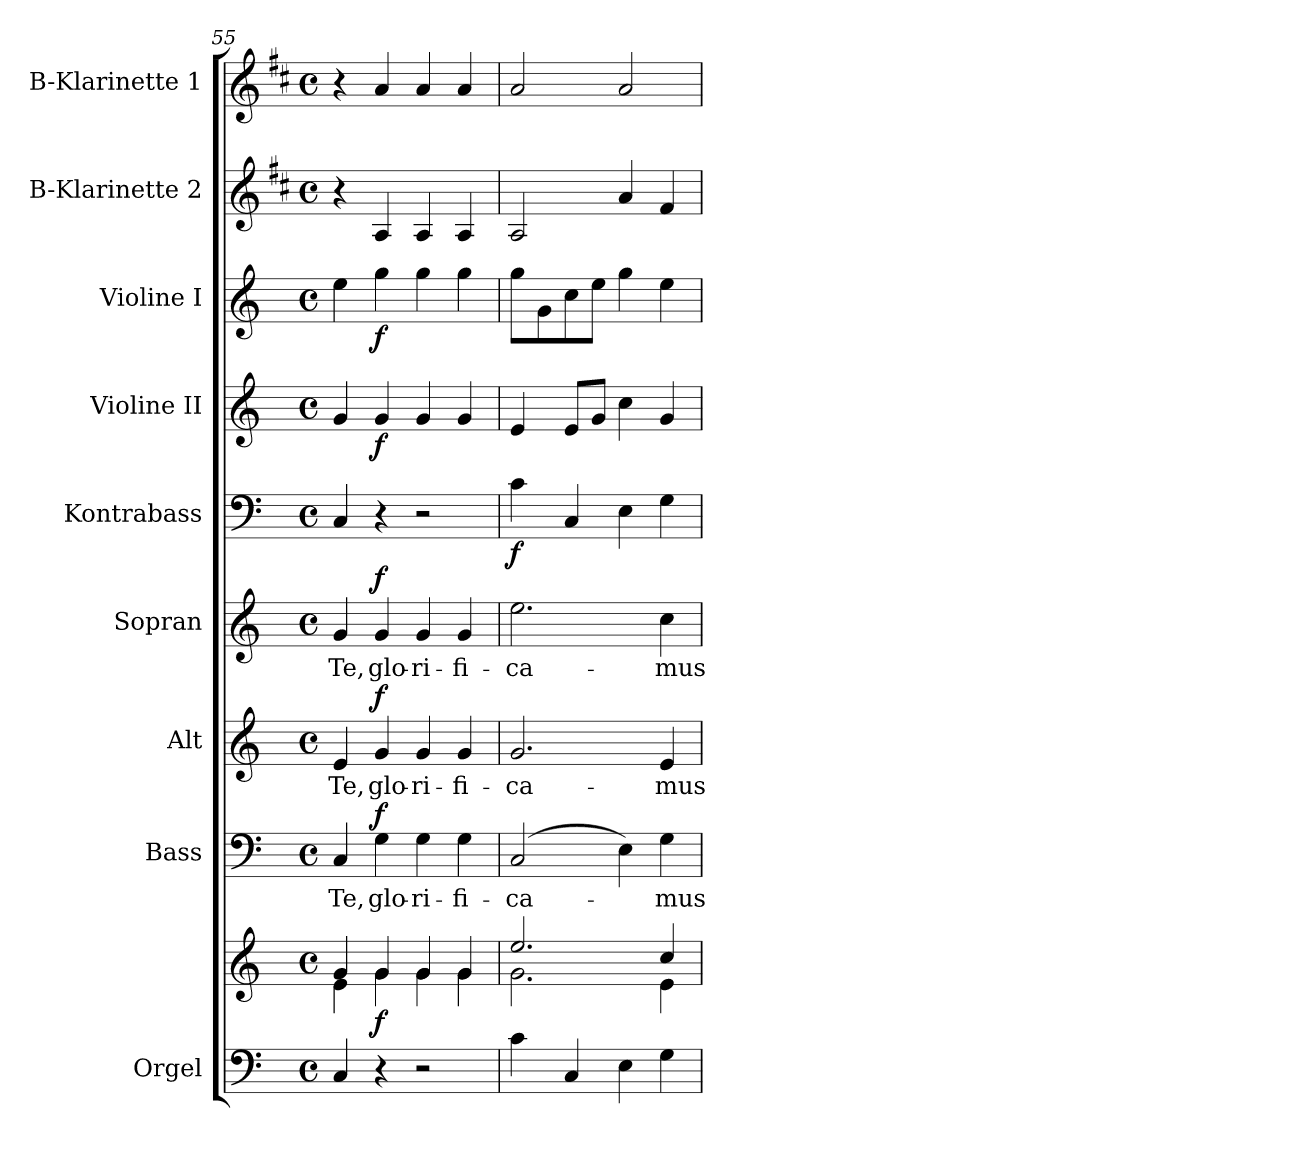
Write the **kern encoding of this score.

**kern	**kern	**dynam	**kern	**text	**dynam	**kern	**text	**dynam	**kern	**text	**dynam	**kern	**dynam	**kern	**dynam	**kern	**dynam	**kern	**kern
*part9	*part9	*part9	*part8	*part8	*part8	*part7	*part7	*part7	*part6	*part6	*part6	*part5	*part5	*part4	*part4	*part3	*part3	*part2	*part1
*staff10	*staff9	*staff9/10	*staff8	*staff8	*staff8	*staff7	*staff7	*staff7	*staff6	*staff6	*staff6	*staff5	*staff5	*staff4	*staff4	*staff3	*staff3	*staff2	*staff1
*I"Orgel	*	*	*I"Bass	*	*	*I"Alt	*	*	*I"Sopran	*	*	*I"Kontrabass	*	*I"Violine II	*	*I"Violine I	*	*I"B-Klarinette 2	*I"B-Klarinette 1
*I'Org.	*	*	*I'B.	*	*	*I'A.	*	*	*I'S.	*	*	*I'Kb.	*	*I'Vl. II	*	*I'Vl. I	*	*I'B Kl. 2	*I'B Kl. 1
!!LO:PB:g=z
*clefF4	*clefG2	*	*clefF4	*	*	*clefG2	*	*	*clefG2	*	*	*clefF4	*	*clefG2	*	*clefG2	*	*clefG2	*clefG2
*	*	*	*	*	*	*	*	*	*	*	*	*ITrd7c12	*	*	*	*	*	*ITrd1c2	*ITrd1c2
*k[]	*k[]	*	*k[]	*	*	*k[]	*	*	*k[]	*	*	*k[]	*	*k[]	*	*k[]	*	*k[]	*k[]
*C:	*C:	*	*C:	*	*	*C:	*	*	*C:	*	*	*C:	*	*C:	*	*C:	*	*C:	*C:
*M4/4	*M4/4	*	*M4/4	*	*	*M4/4	*	*	*M4/4	*	*	*M4/4	*	*M4/4	*	*M4/4	*	*M4/4	*M4/4
*met(c)	*met(c)	*	*met(c)	*	*	*met(c)	*	*	*met(c)	*	*	*met(c)	*	*met(c)	*	*met(c)	*	*met(c)	*met(c)
=55	=55	=55	=55	=55	=55	=55	=55	=55	=55	=55	=55	=55	=55	=55	=55	=55	=55	=55	=55
*	*^	*	*	*	*	*	*	*	*	*	*	*	*	*	*	*	*	*	*
!	!	!	!	!	!LO:LY:b	!	!	!LO:LY:b	!	!	!LO:LY:b	!	!	!	!	!	!	!	!	!
4C/	4g/	4e\	.	4C/	Te,	.	4e/	Te,	.	4g/	Te,	.	4CC/	.	4g/	.	4ee\	.	4r	4r
!	!	!	!LO:DY:b	!	!LO:LY:b	!LO:DY:a	!	!LO:LY:b	!LO:DY:a	!	!LO:LY:b	!LO:DY:a	!	!	!	!LO:DY:b	!	!LO:DY:b	!	!
4r	4g/	4g\	f	4G\	glo-	f	4g/	glo-	f	4g/	glo-	f	4r	.	4g/	f	4gg\	f	4G/	4g/
!	!	!	!	!	!LO:LY:b	!	!	!LO:LY:b	!	!	!LO:LY:b	!	!	!	!	!	!	!	!	!
2r	4g/	4g\	.	4G\	-ri-	.	4g/	-ri-	.	4g/	-ri-	.	2r	.	4g/	.	4gg\	.	4G/	4g/
!	!	!	!	!	!LO:LY:b	!	!	!LO:LY:b	!	!	!LO:LY:b	!	!	!	!	!	!	!	!	!
.	4g/	4g\	.	4G\	-fi-	.	4g/	-fi-	.	4g/	-fi-	.	.	.	4g/	.	4gg\	.	4G/	4g/
=56	=56	=56	=56	=56	=56	=56	=56	=56	=56	=56	=56	=56	=56	=56	=56	=56	=56	=56	=56	=56
!	!	!	!	!	!LO:LY:b	!	!	!LO:LY:b	!	!	!LO:LY:b	!	!	!LO:DY:b	!	!	!	!	!	!
4c\	2.ee/	2.g\	.	(2C/	-ca-	.	2.g/	-ca-	.	2.ee\	-ca-	.	4C\	f	4e/	.	8gg\L	.	2G/	2g/
.	.	.	.	.	.	.	.	.	.	.	.	.	.	.	.	.	8g\	.	.	.
4C/	.	.	.	.	.	.	.	.	.	.	.	.	4CC/	.	8e/L	.	8cc\	.	.	.
.	.	.	.	.	.	.	.	.	.	.	.	.	.	.	8g/J	.	8ee\J	.	.	.
4E\	.	.	.	4E\)	.	.	.	.	.	.	.	.	4EE\	.	4cc\	.	4gg\	.	4g/	2g/
!	!	!	!	!	!LO:LY:b	!	!	!LO:LY:b	!	!	!LO:LY:b	!	!	!	!	!	!	!	!	!
4G\	4cc/	4e\	.	4G\	-mus	.	4e/	-mus	.	4cc\	-mus	.	4GG\	.	4g/	.	4ee\	.	4e/	.
*	*v	*v	*	*	*	*	*	*	*	*	*	*	*	*	*	*	*	*	*	*
=	=	=	=	=	=	=	=	=	=	=	=	=	=	=	=	=	=	=	=
*-	*-	*-	*-	*-	*-	*-	*-	*-	*-	*-	*-	*-	*-	*-	*-	*-	*-	*-	*-
